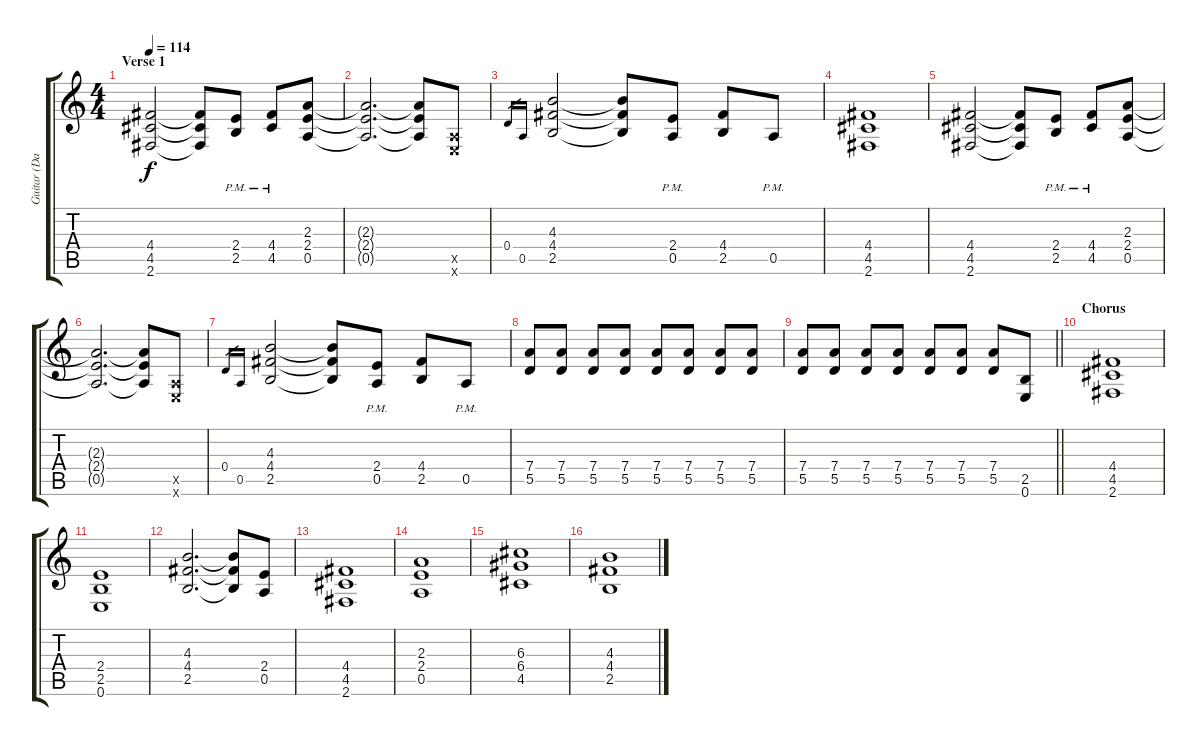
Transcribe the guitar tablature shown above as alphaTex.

\track ("Guitar (Dave)" "Guitar (Da") {instrument distortionguitar}
\staff {score tabs}
\tuning (E4 B3 G3 D3 A2 E2) {hide}
\ts (4 4)
\section ("" "Verse 1")
\tempo 114
\clef g2
\ks c
(4.4 4.5 2.6).2{dy f} (4.4{t} 4.5{t} 2.6{t}).8 (2.4{pm} 2.5{pm}).8 (4.4{pm} 4.5{pm}).8 (2.3 2.4 0.5).8 |
(2.3{t} 2.4{t} 0.5{t}).2{d} (2.3{t} 2.4{t} 0.5{t}).8 (0.5{x} 0.6{x}).8 |
0.4.16{gr} 0.5.16{gr} (4.3 4.4 2.5).2 (4.3{t} 4.4{t} 2.5{t}).8 (2.4 0.5{pm}).8 (4.4 2.5).8 0.5{pm}.8 |
(4.4 4.5 2.6).1 |
(4.4 4.5 2.6).2 (4.4{t} 4.5{t} 2.6{t}).8 (2.4{pm} 2.5{pm}).8 (4.4{pm} 4.5{pm}).8 (2.3 2.4 0.5).8 |
(2.3{t} 2.4{t} 0.5{t}).2{d} (2.3{t} 2.4{t} 0.5{t}).8 (0.5{x} 0.6{x}).8 |
0.4.16{gr} 0.5.16{gr} (4.3 4.4 2.5).2 (4.3{t} 4.4{t} 2.5{t}).8 (2.4 0.5{pm}).8 (4.4 2.5).8 0.5{pm}.8 |
(7.4 5.5).8 (7.4 5.5).8 (7.4 5.5).8 (7.4 5.5).8 (7.4 5.5).8 (7.4 5.5).8 (7.4 5.5).8 (7.4 5.5).8 |
\barLineRight lightlight
(7.4 5.5).8 (7.4 5.5).8 (7.4 5.5).8 (7.4 5.5).8 (7.4 5.5).8 (7.4 5.5).8 (7.4 5.5).8 (2.5 0.6).8 |
\section ("" "Chorus")
(4.4 4.5 2.6).1 |
(2.4 2.5 0.6).1 |
(4.3 4.4 2.5).2{d} (4.3{t} 4.4{t} 2.5{t}).8 (2.4 0.5).8 |
(4.4 4.5 2.6).1 |
(2.3 2.4 0.5).1 |
(6.3 6.4 4.5).1 |
(4.3 4.4 2.5).1
